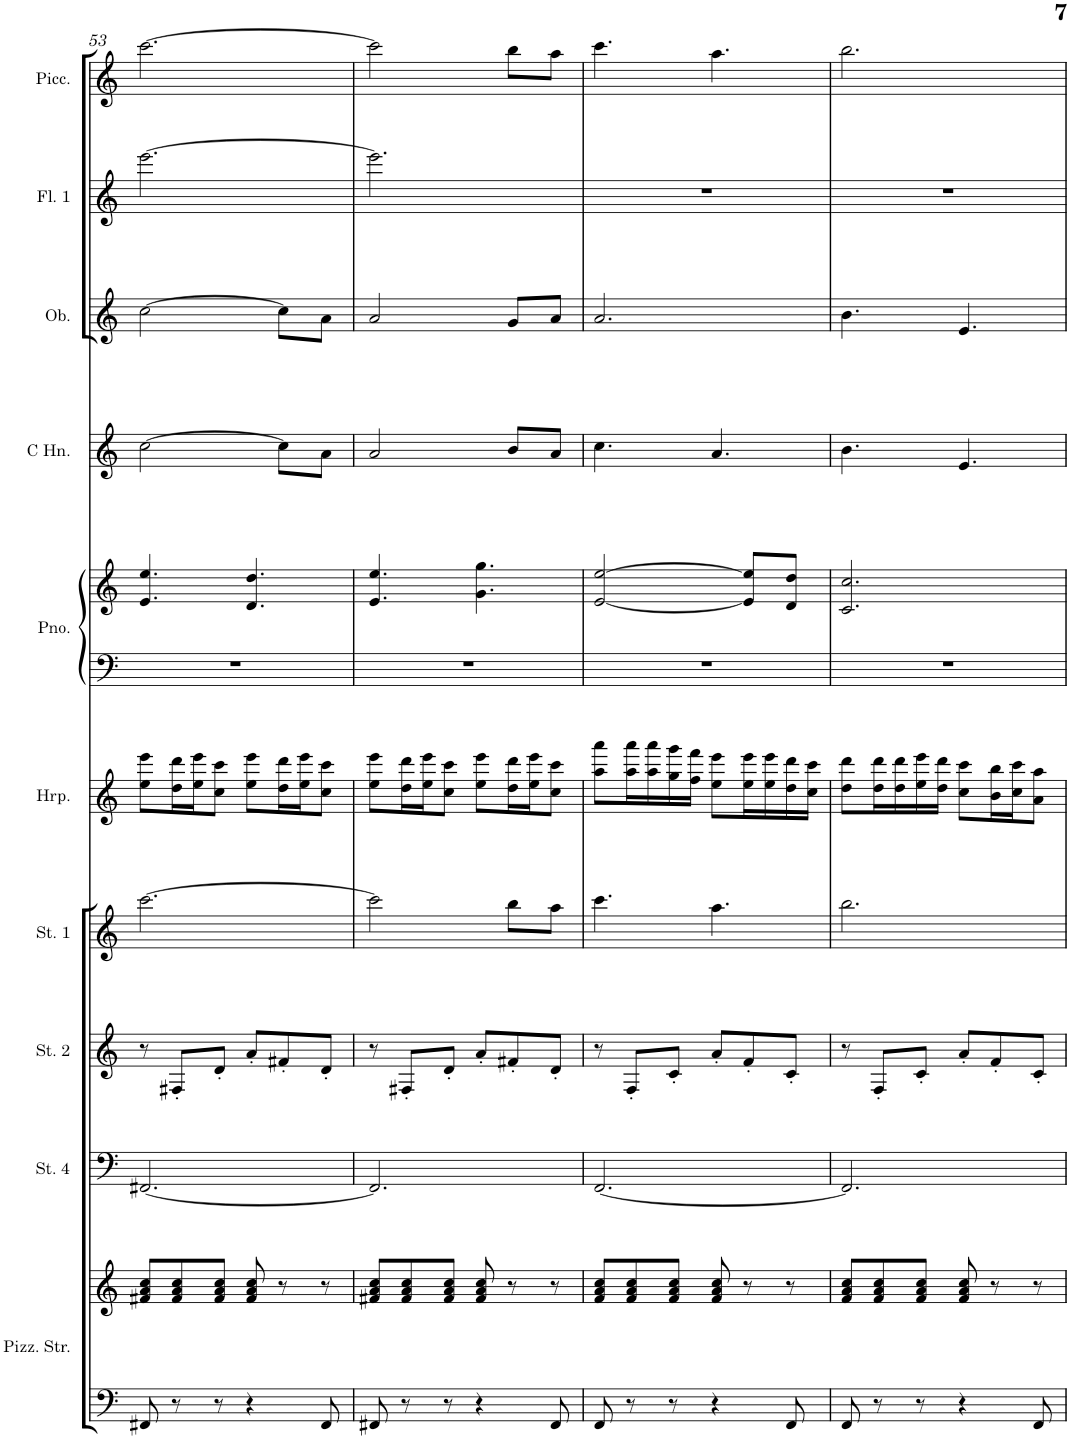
**kern	**kern	**kern	**kern	**kern	**kern	**kern	**kern	**kern	**kern	**kern	**kern
*part10	*part10	*part9	*part8	*part7	*part6	*part5	*part5	*part4	*part3	*part2	*part1
*staff12	*staff11	*staff10	*staff9	*staff8	*staff7	*staff6	*staff5	*staff4	*staff3	*staff2	*staff1
*I"Pizzicato Strings	*	*I"Strings 4	*I"Strings 2	*I"Strings 1	*I"Harp	*I"Piano	*	*I"Horn in C	*I"Oboe	*I"Flute 1	*I"Piccolo
*I'Pizz. Str.	*	*I'St. 4	*I'St. 2	*I'St. 1	*I'Hrp.	*I'Pno.	*	*	*I'Ob.	*I'Fl. 1	*I'Picc.
!!LO:PB:g=z
*clefF4	*clefG2	*clefF4	*clefG2	*clefG2	*clefG2	*clefF4	*clefG2	*clefG2	*clefG2	*clefG2	*clefG2
*	*	*	*	*	*	*	*	*Trd7c12	*	*	*Trd-7c-12
*k[]	*k[]	*k[]	*k[]	*k[]	*k[]	*k[]	*k[]	*k[]	*k[]	*k[]	*k[]
*M6/8	*M6/8	*M6/8	*M6/8	*M6/8	*M6/8	*M6/8	*M6/8	*M6/8	*M6/8	*M6/8	*M6/8
=53	=53	=53	=53	=53	=53	=53	=53	=53	=53	=53	=53
8FF#X/	8f#X/ 8a/ 8cc/L	[2.FF#X/	8r	[2.ccc\	8ee\ 8eee\L	2.r	4.e/ 4.ee/	[2cc\	[2cc\	[2.eee\	[2.ccc\
8r	8f#/ 8a/ 8cc/	.	8F#X'/L	.	16dd\ 16ddd\L	.	.	.	.	.	.
.	.	.	.	.	16ee\ 16eee\J	.	.	.	.	.	.
8r	8f#/ 8a/ 8cc/J	.	8d'/J	.	8cc\ 8ccc\J	.	.	.	.	.	.
4r	8f#/ 8a/ 8cc/	.	8a'/L	.	8ee\ 8eee\L	.	4.d/ 4.dd/	.	.	.	.
.	8r	.	8f#X'/	.	16dd\ 16ddd\L	.	.	8cc\L]	8cc\L]	.	.
.	.	.	.	.	16ee\ 16eee\J	.	.	.	.	.	.
8FF#/	8r	.	8d'/J	.	8cc\ 8ccc\J	.	.	8a\J	8a\J	.	.
=54	=54	=54	=54	=54	=54	=54	=54	=54	=54	=54	=54
8FF#X/	8f#X/ 8a/ 8cc/L	2.FF#/]	8r	2ccc\]	8ee\ 8eee\L	2.r	4.e/ 4.ee/	2a/	2a/	2.eee\]	2ccc\]
8r	8f#/ 8a/ 8cc/	.	8F#X'/L	.	16dd\ 16ddd\L	.	.	.	.	.	.
.	.	.	.	.	16ee\ 16eee\J	.	.	.	.	.	.
8r	8f#/ 8a/ 8cc/J	.	8d'/J	.	8cc\ 8ccc\J	.	.	.	.	.	.
4r	8f#/ 8a/ 8cc/	.	8a'/L	.	8ee\ 8eee\L	.	4.g\ 4.gg\	.	.	.	.
.	8r	.	8f#X'/	8bb\L	16dd\ 16ddd\L	.	.	8b/L	8g/L	.	8bb\L
.	.	.	.	.	16ee\ 16eee\J	.	.	.	.	.	.
8FF#/	8r	.	8d'/J	8aa\J	8cc\ 8ccc\J	.	.	8a/J	8a/J	.	8aa\J
=55	=55	=55	=55	=55	=55	=55	=55	=55	=55	=55	=55
8FF/	8f/ 8a/ 8cc/L	[2.FF/	8r	4.ccc\	8aa\ 8aaa\L	2.r	[2e/ [2ee/	4.cc\	2.a/	2.r	4.ccc\
8r	8f/ 8a/ 8cc/	.	8F'/L	.	16aa\ 16aaa\L	.	.	.	.	.	.
.	.	.	.	.	16aa\ 16aaa\	.	.	.	.	.	.
8r	8f/ 8a/ 8cc/J	.	8c'/J	.	16gg\ 16ggg\	.	.	.	.	.	.
.	.	.	.	.	16ff\ 16fff\JJ	.	.	.	.	.	.
4r	8f/ 8a/ 8cc/	.	8a'/L	4.aa\	8ee\ 8eee\L	.	.	4.a/	.	.	4.aa\
.	8r	.	8f'/	.	16ee\ 16eee\L	.	8e/] 8ee/]L	.	.	.	.
.	.	.	.	.	16ee\ 16eee\	.	.	.	.	.	.
8FF/	8r	.	8c'/J	.	16dd\ 16ddd\	.	8d/ 8dd/J	.	.	.	.
.	.	.	.	.	16cc\ 16ccc\JJ	.	.	.	.	.	.
=56	=56	=56	=56	=56	=56	=56	=56	=56	=56	=56	=56
8FF/	8f/ 8a/ 8cc/L	2.FF/]	8r	2.bb\	8dd\ 8ddd\L	2.r	2.c/ 2.cc/	4.b\	4.b\	2.r	2.bb\
8r	8f/ 8a/ 8cc/	.	8F'/L	.	16dd\ 16ddd\L	.	.	.	.	.	.
.	.	.	.	.	16dd\ 16ddd\	.	.	.	.	.	.
8r	8f/ 8a/ 8cc/J	.	8c'/J	.	16ee\ 16eee\	.	.	.	.	.	.
.	.	.	.	.	16dd\ 16ddd\JJ	.	.	.	.	.	.
4r	8f/ 8a/ 8cc/	.	8a'/L	.	8cc\ 8ccc\L	.	.	4.e/	4.e/	.	.
.	8r	.	8f'/	.	16b\ 16bb\L	.	.	.	.	.	.
.	.	.	.	.	16cc\ 16ccc\J	.	.	.	.	.	.
8FF/	8r	.	8c'/J	.	8a\ 8aa\J	.	.	.	.	.	.
=	=	=	=	=	=	=	=	=	=	=	=
*-	*-	*-	*-	*-	*-	*-	*-	*-	*-	*-	*-
